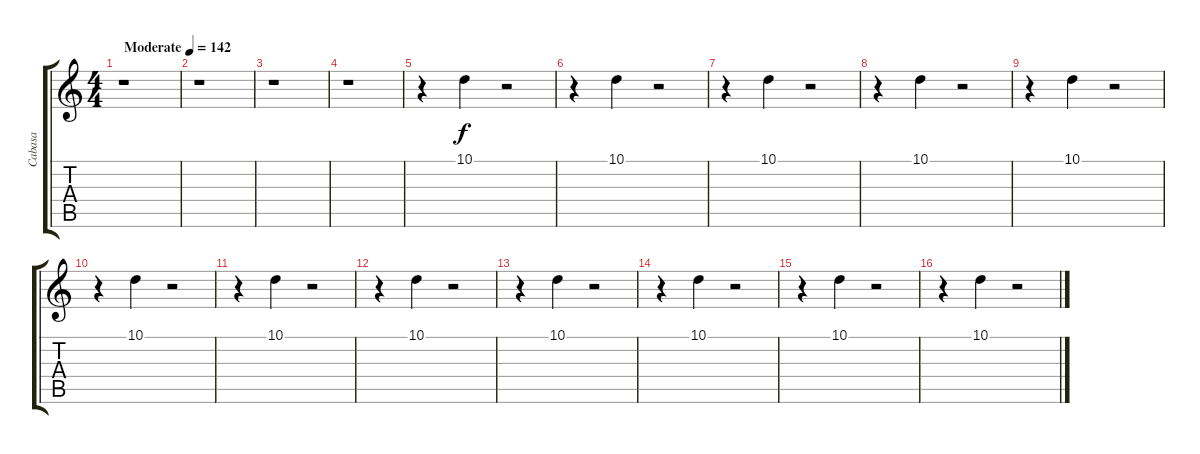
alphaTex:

\track ("Cabasa" "Cabasa") {instrument drawbarorgan}
\staff {score tabs}
\tuning (E4 B3 G3 D3 A2 E2) {hide}
\ts (4 4)
\tempo (142 "Moderate")
\clef g2
\ks c
r.1{dy f instrument drawbarorgan} |
r.1 |
r.1 |
r.1 |
r.4 10.1.4 r.2 |
r.4 10.1.4 r.2 |
r.4 10.1.4 r.2 |
r.4 10.1.4 r.2 |
r.4 10.1.4 r.2 |
r.4 10.1.4 r.2 |
r.4 10.1.4 r.2 |
r.4 10.1.4 r.2 |
r.4 10.1.4 r.2 |
r.4 10.1.4 r.2 |
r.4 10.1.4 r.2 |
r.4 10.1.4 r.2
